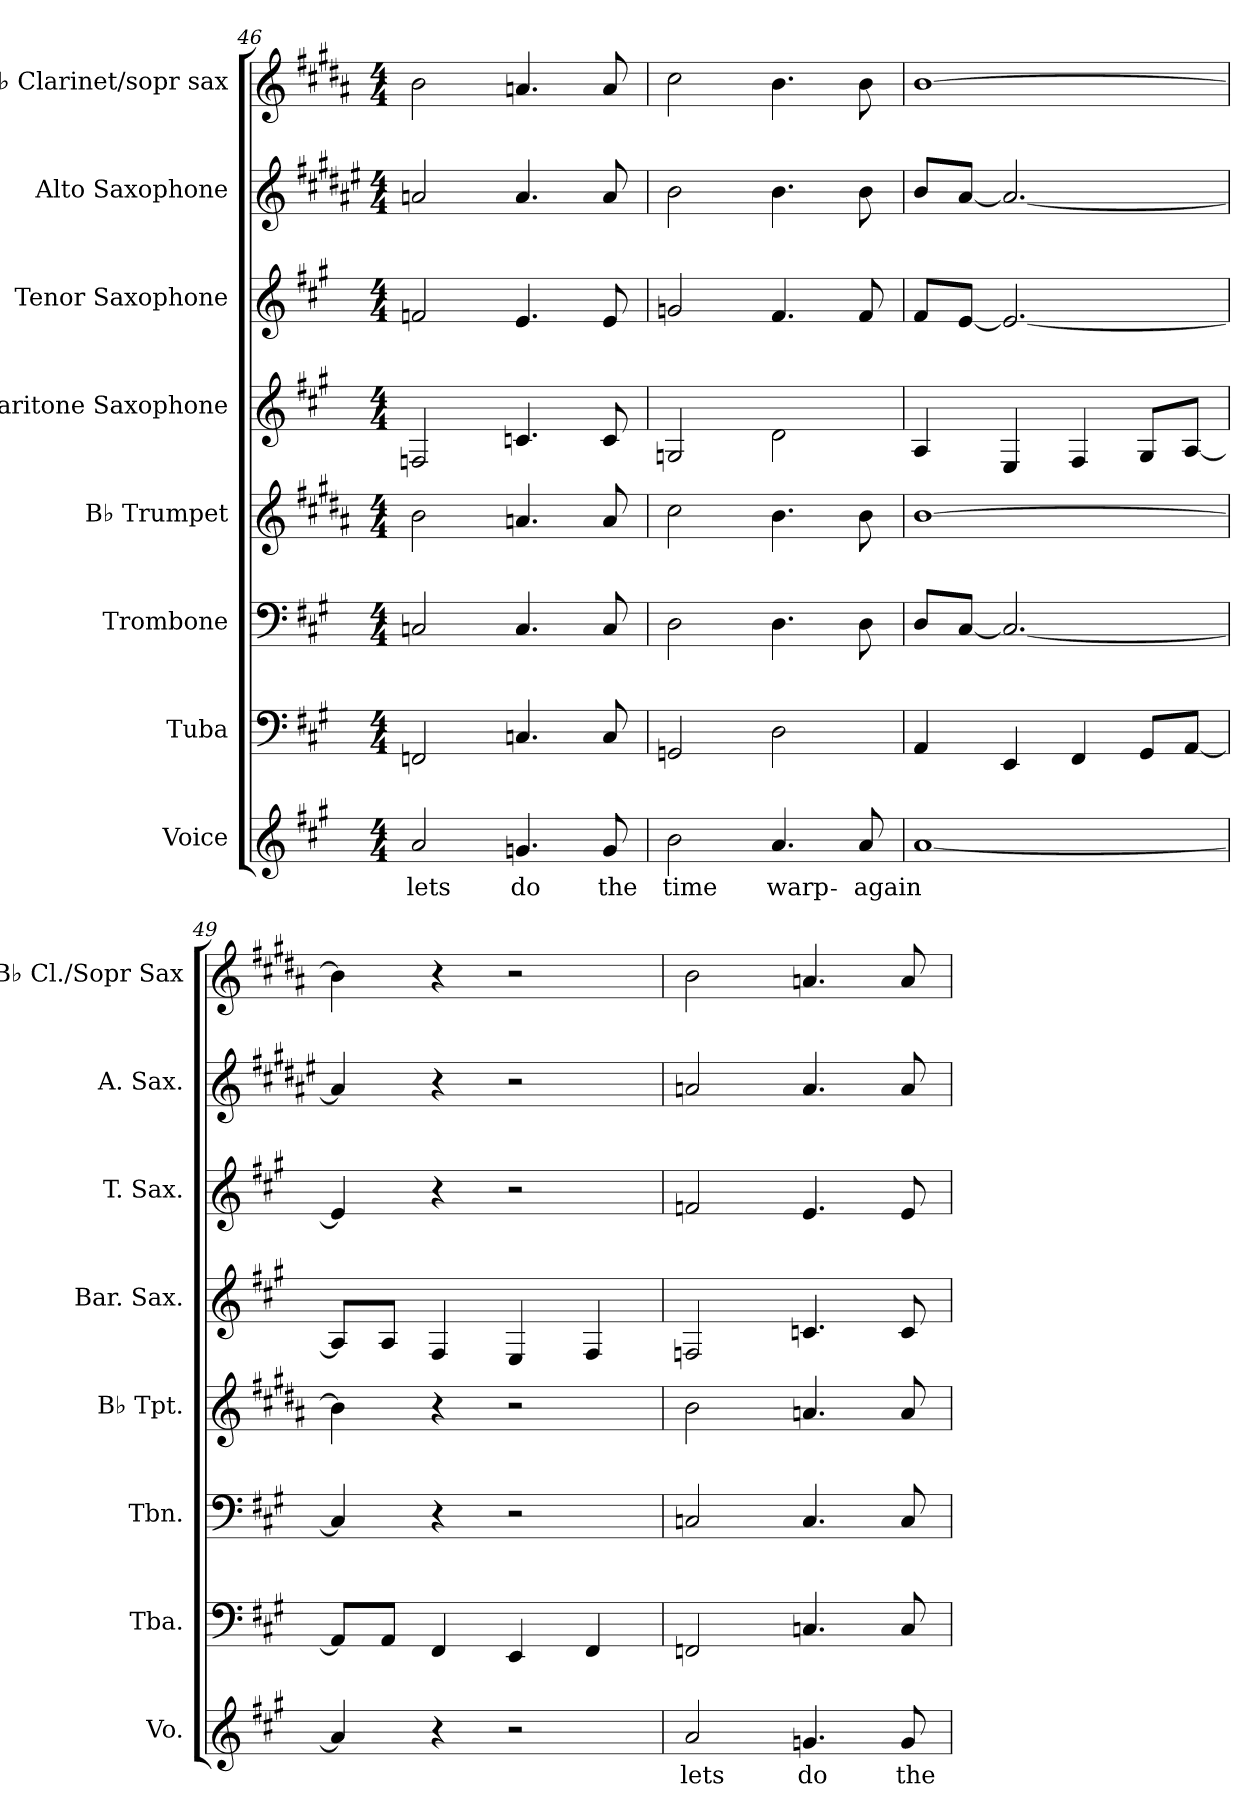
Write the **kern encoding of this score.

**kern	**text	**kern	**kern	**kern	**kern	**kern	**kern	**kern
*part8	*part8	*part7	*part6	*part5	*part4	*part3	*part2	*part1
*staff8	*staff8	*staff7	*staff6	*staff5	*staff4	*staff3	*staff2	*staff1
*I"Voice	*	*I"Tuba	*I"Trombone	*I"B♭ Trumpet	*I"Baritone Saxophone	*I"Tenor Saxophone	*I"Alto Saxophone	*I"B♭ Clarinet/sopr sax
*I'Vo.	*	*I'Tba.	*I'Tbn.	*I'B♭ Tpt.	*I'Bar. Sax.	*I'T. Sax.	*I'A. Sax.	*I'B♭ Cl./Sopr Sax
*clefG2	*	*clefF4	*clefF4	*clefG2	*clefG2	*clefG2	*clefG2	*clefG2
*	*	*	*	*ITrd1c2	*ITrd12c21	*ITrd8c14	*ITrd5c9	*ITrd1c2
*k[f#c#g#]	*	*k[f#c#g#]	*k[f#c#g#]	*k[f#c#g#]	*k[f#c#g#]	*k[f#c#g#]	*k[f#c#g#]	*k[f#c#g#]
*M4/4	*	*M4/4	*M4/4	*M4/4	*M4/4	*M4/4	*M4/4	*M4/4
=46	=46	=46	=46	=46	=46	=46	=46	=46
!	!LO:LY:b	!	!	!	!	!	!	!
2a/	lets	2FFn/	2Cn/	2a\	2FFn/	2Fn/	2cn/	2a\
!	!LO:LY:b	!	!	!	!	!	!	!
4.gn/	do	4.Cn/	4.C/	4.gn/	4.Cn/	4.E/	4.c/	4.gn/
!	!LO:LY:b	!	!	!	!	!	!	!
8g/	the	8C/	8C/	8g/	8C/	8E/	8c/	8g/
!!LO:PB:g=z
=47	=47	=47	=47	=47	=47	=47	=47	=47
!	!LO:LY:b	!	!	!	!	!	!	!
2b\	time	2GGn/	2D\	2b\	2GGn/	2Gn/	2d\	2b\
!	!LO:LY:b	!	!	!	!	!	!	!
4.a/	warp-	2D\	4.D\	4.a\	2D\	4.F#/	4.d\	4.a\
!	!LO:LY:b	!	!	!	!	!	!	!
8a/	-again	.	8D\	8a\	.	8F#/	8d\	8a\
=48	=48	=48	=48	=48	=48	=48	=48	=48
[1a	.	4AA/	8D/L	[1a	4AA/	8F#/L	8d/L	[1a
.	.	.	[8C#/J	.	.	[8E/J	[8c#/J	.
.	.	4EE/	2.C#/_	.	4EE/	2.E/_	2.c#/_	.
.	.	4FF#/	.	.	4FF#/	.	.	.
.	.	8GG#/L	.	.	8GG#/L	.	.	.
.	.	[8AA/J	.	.	[8AA/J	.	.	.
=49	=49	=49	=49	=49	=49	=49	=49	=49
4a/]	.	8AA/L]	4C#/]	4a\]	8AA/L]	4E/]	4c#/]	4a\]
.	.	8AA/J	.	.	8AA/J	.	.	.
4r	.	4FF#/	4r	4r	4FF#/	4r	4r	4r
2r	.	4EE/	2r	2r	4EE/	2r	2r	2r
.	.	4FF#/	.	.	4FF#/	.	.	.
=50	=50	=50	=50	=50	=50	=50	=50	=50
!	!LO:LY:b	!	!	!	!	!	!	!
2a/	lets	2FFn/	2Cn/	2a\	2FFn/	2Fn/	2cn/	2a\
!	!LO:LY:b	!	!	!	!	!	!	!
4.gn/	do	4.Cn/	4.C/	4.gn/	4.Cn/	4.E/	4.c/	4.gn/
!	!LO:LY:b	!	!	!	!	!	!	!
8g/	the	8C/	8C/	8g/	8C/	8E/	8c/	8g/
=	=	=	=	=	=	=	=	=
*-	*-	*-	*-	*-	*-	*-	*-	*-
